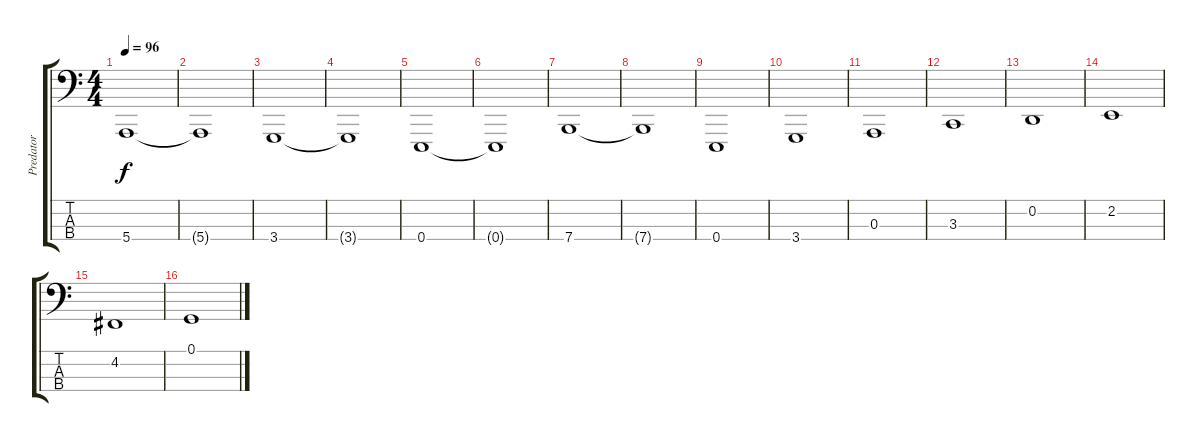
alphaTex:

\track ("Predator" "Predator") {instrument fx8scifi}
\staff {score tabs}
\tuning (G2 D2 A1 E1) {hide}
\ts (4 4)
\tempo 96
\clef f4
\ks c
5.4.1{dy f} |
5.4{t}.1 |
3.4.1 |
3.4{t}.1 |
0.4.1 |
0.4{t}.1 |
7.4.1 |
7.4{t}.1 |
0.4.1 |
3.4.1 |
0.3.1 |
3.3.1 |
0.2.1 |
2.2.1 |
4.2.1 |
0.1.1
